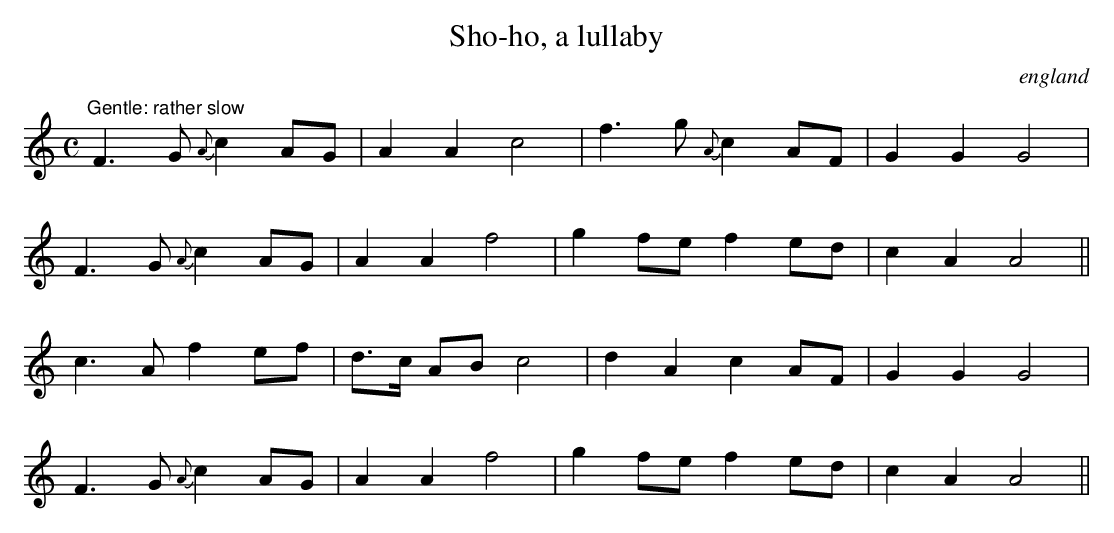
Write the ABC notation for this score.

X:1
T:Sho-ho, a lullaby
O:england
L:1/8
M:C
K:C
"Gentle: rather slow"\
F3 G {A}c2 AG|A2 A2 c4|f3 g {A}c2 AF|G2 G2 G4|
F3 G {A}c2 AG|A2 A2 f4|g2 fe f2 ed|c2 A2 A4||
c3 A f2 ef|d>c AB c4|d2 A2 c2 AF|G2 G2 G4|
F3 G {A}c2 AG|A2 A2 f4|g2 fe f2 ed|c2 A2 A4||
